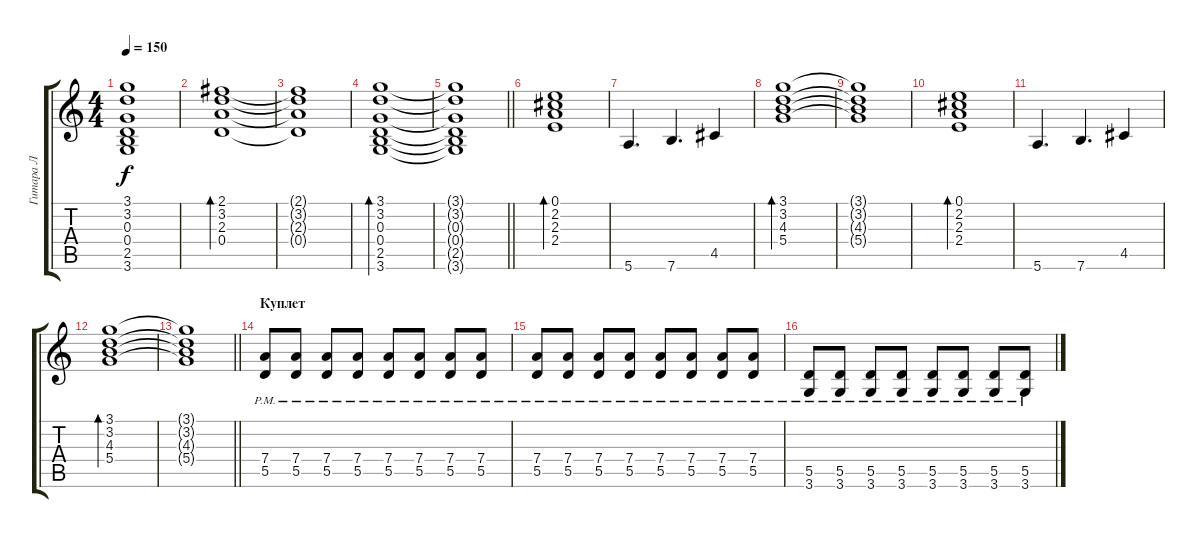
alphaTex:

\track ("Гитара Л" "Гитара Л") {instrument overdrivenguitar}
\staff {score tabs}
\tuning (E4 B3 G3 D3 A2 E2) {hide}
\ts (4 4)
\tempo 150
\clef g2
\ks c
(3.1{t} 3.2{t} 0.3{t} 0.4{t} 2.5{t} 3.6{t}).1{dy f} |
(2.1 3.2 2.3 0.4).1{bd 240} |
(2.1{t} 3.2{t} 2.3{t} 0.4{t}).1 |
(3.1 3.2 0.3 0.4 2.5 3.6).1{bd 240} |
\barLineRight lightlight
(3.1{t} 3.2{t} 0.3{t} 0.4{t} 2.5{t} 3.6{t}).1 |
\section ("" " ")
(0.1 2.2 2.3 2.4).1{bd 240} |
5.6.4{d} 7.6.4{d} 4.5.4 |
(3.1 3.2 4.3 5.4).1{bd 240} |
(3.1{t} 3.2{t} 4.3{t} 5.4{t}).1 |
(0.1 2.2 2.3 2.4).1{bd 240} |
5.6.4{d} 7.6.4{d} 4.5.4 |
(3.1 3.2 4.3 5.4).1{bd 240} |
\barLineRight lightlight
(3.1{t} 3.2{t} 4.3{t} 5.4{t}).1 |
\section ("" "Куплет")
(7.4{pm} 5.5{pm}).8{instrument overdrivenguitar} (7.4{pm} 5.5{pm}).8 (7.4{pm} 5.5{pm}).8 (7.4{pm} 5.5{pm}).8 (7.4{pm} 5.5{pm}).8 (7.4{pm} 5.5{pm}).8 (7.4{pm} 5.5{pm}).8 (7.4{pm} 5.5{pm}).8 |
(7.4{pm} 5.5{pm}).8 (7.4{pm} 5.5{pm}).8 (7.4{pm} 5.5{pm}).8 (7.4{pm} 5.5{pm}).8 (7.4{pm} 5.5{pm}).8 (7.4{pm} 5.5{pm}).8 (7.4{pm} 5.5{pm}).8 (7.4{pm} 5.5{pm}).8 |
(5.5{pm} 3.6{pm}).8 (5.5{pm} 3.6{pm}).8 (5.5{pm} 3.6{pm}).8 (5.5{pm} 3.6{pm}).8 (5.5{pm} 3.6{pm}).8 (5.5{pm} 3.6{pm}).8 (5.5{pm} 3.6{pm}).8 (5.5{pm} 3.6{pm}).8
